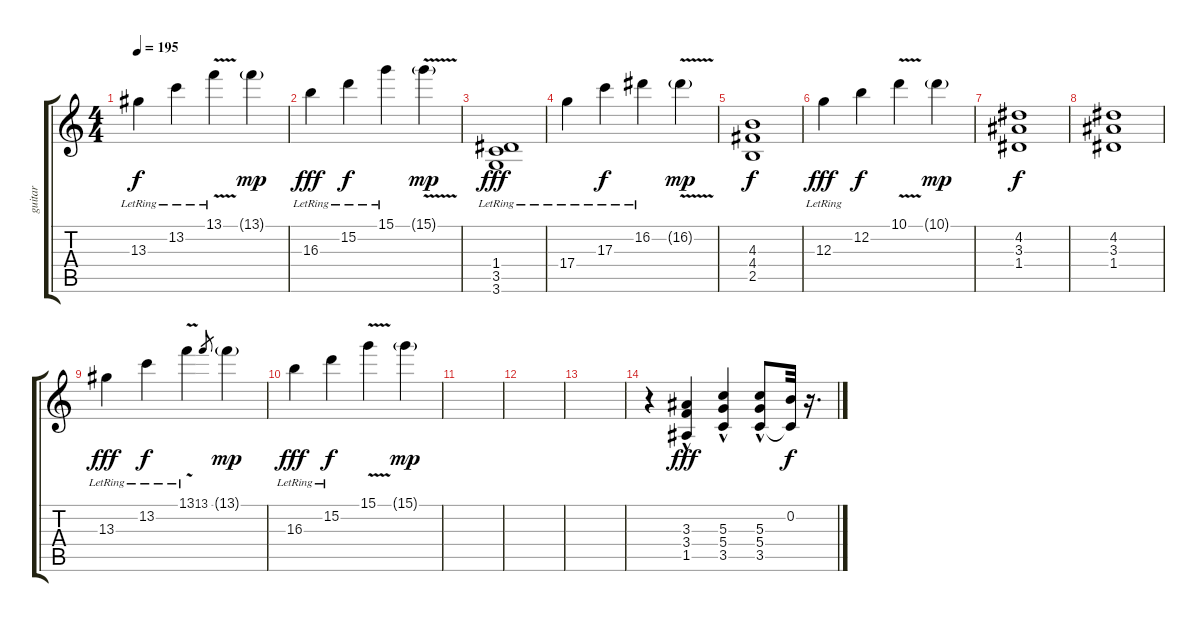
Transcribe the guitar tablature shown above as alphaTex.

\track ("guitar" "guitar") {instrument overdrivenguitar}
\staff {score tabs}
\tuning (E4 B3 G3 D3 A2 E2) {hide}
\ts (4 4)
\tempo 195
\clef g2
\ks c
13.3{lr}.4{dy f} 13.2{lr}.4 13.1{v lr}.4 13.1{g}.4{dy mp} |
16.3{lr}.4{dy fff} 15.2{lr}.4{dy f} 15.1{lr}.4 15.1{v g}.4{dy mp} |
(1.4{lr} 3.5 3.6).1{dy fff} |
17.4{lr}.4 17.3{lr}.4{dy f} 16.2{lr}.4 16.2{v g}.4{dy mp} |
(4.3 4.4 2.5).1{dy f} |
12.3{lr}.4{dy fff} 12.2.4{dy f} 10.1{v}.4 10.1{g}.4{dy mp} |
(4.2 3.3 1.4).1{dy f} |
(4.2 3.3 1.4).1 |
13.3{lr}.4{dy fff} 13.2{lr}.4{dy f} 13.1{v lr}.4 13.1.8{gr} 13.1{g}.4{dy mp} |
16.3{lr}.4{dy fff} 15.2{lr}.4{dy f} 15.1{v}.4 15.1{g}.4{dy mp} |
|
|
|
r.4 (3.3{hac} 3.4{hac} 1.5{hac}).4{dy fff} (5.3{hac} 5.4{hac} 3.5{hac}).4 (5.3{hac} 5.4{hac} 3.5{hac}).8 (0.2 3.5{t}).32{dy f} r.16{d}
